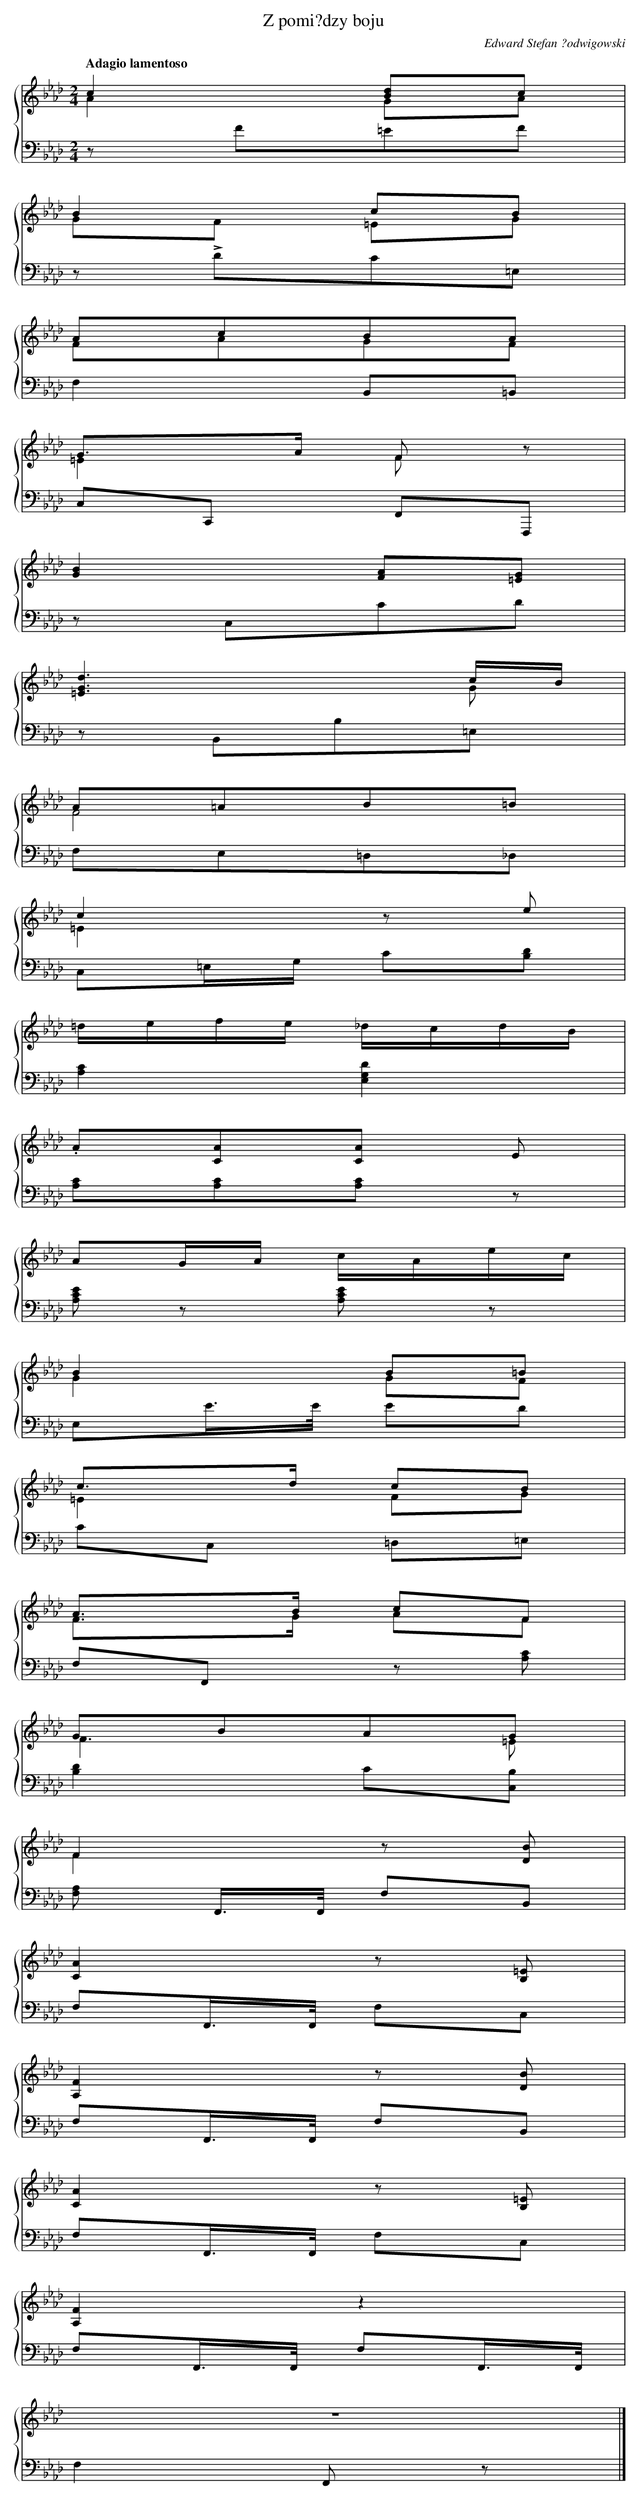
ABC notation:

X:1
T: Z pomi?dzy boju
C: Edward Stefan ?odwigowski
L: 1/8
M: 2/4
Q: "Adagio lamentoso"
%%staves {1 2}
V: 1 clef=treble
V: 2 clef=bass
K: Ab
[V:1] c2[dB]c & A2GA |
[V:2] z F=EF |
[V:1] B2cB & GF =EG |
[V:2] z !accent!DC=E, |
[V:1] AcBA & FAGF |
[V:2] F,2B,,=B,, |
[V:1] G>A F z & =E2F x |
[V:2] C,C,, F,,F,,, |
[V:1] [B2G2][AF][G=E] |
[V:2] z C,CD |
[V:1] [d3G3=E3]c/B/ & x3G |
[V:2] z B,,B,=E, |
[V:1] A=AB=B & F4 |
[V:2] F,E,=D,_D, |
[V:1] c2z e & =E2x2 |
[V:2] C,=E,/G,/ C[DB,] |
[V:1] =d/e/f/e/ _d/c/d/B/ |
[V:2] [C2A,2][D2G,2E,2] |
[V:1] .A[AC][AC] E |
[V:2] [CA,][CA,][CA,] z |
[V:1] AG/A/ c/A/e/c/ |
[V:2] [ECA,] z [ECA,] z |
[V:1] B2B=B & G2GF |
[V:2] E,E/>E/ ED |
[V:1] c>d cB & =E2FG |
[V:2] CC, =D,=E, |
[V:1] A>B cF & F>G AF |
[V:2] F,F,, z [CA,] |
[V:1] GBAG & F3=E |
[V:2] [D2B,2]C[B,C,] |
[V:1] F2z [BD] & F2x2 |
[V:2] [A,F,] F,,/>F,,/ F,B,, |
[V:1] [A2C2]z [=EB,] |
[V:2] F,F,,/>F,,/ F,C, |
[V:1] [F2A,2]z [BD] |
[V:2] F,F,,/>F,,/ F,B,, |
[V:1] [A2C2]z [=EB,] |
[V:2] F,F,,/>F,,/ F,C, |
[V:1] [F2A,2]z2 |
[V:2] F,F,,/>F,,/ F,F,,3//F,,// |
[V:1] z4 |]
[V:2] F,2F,, z |]
